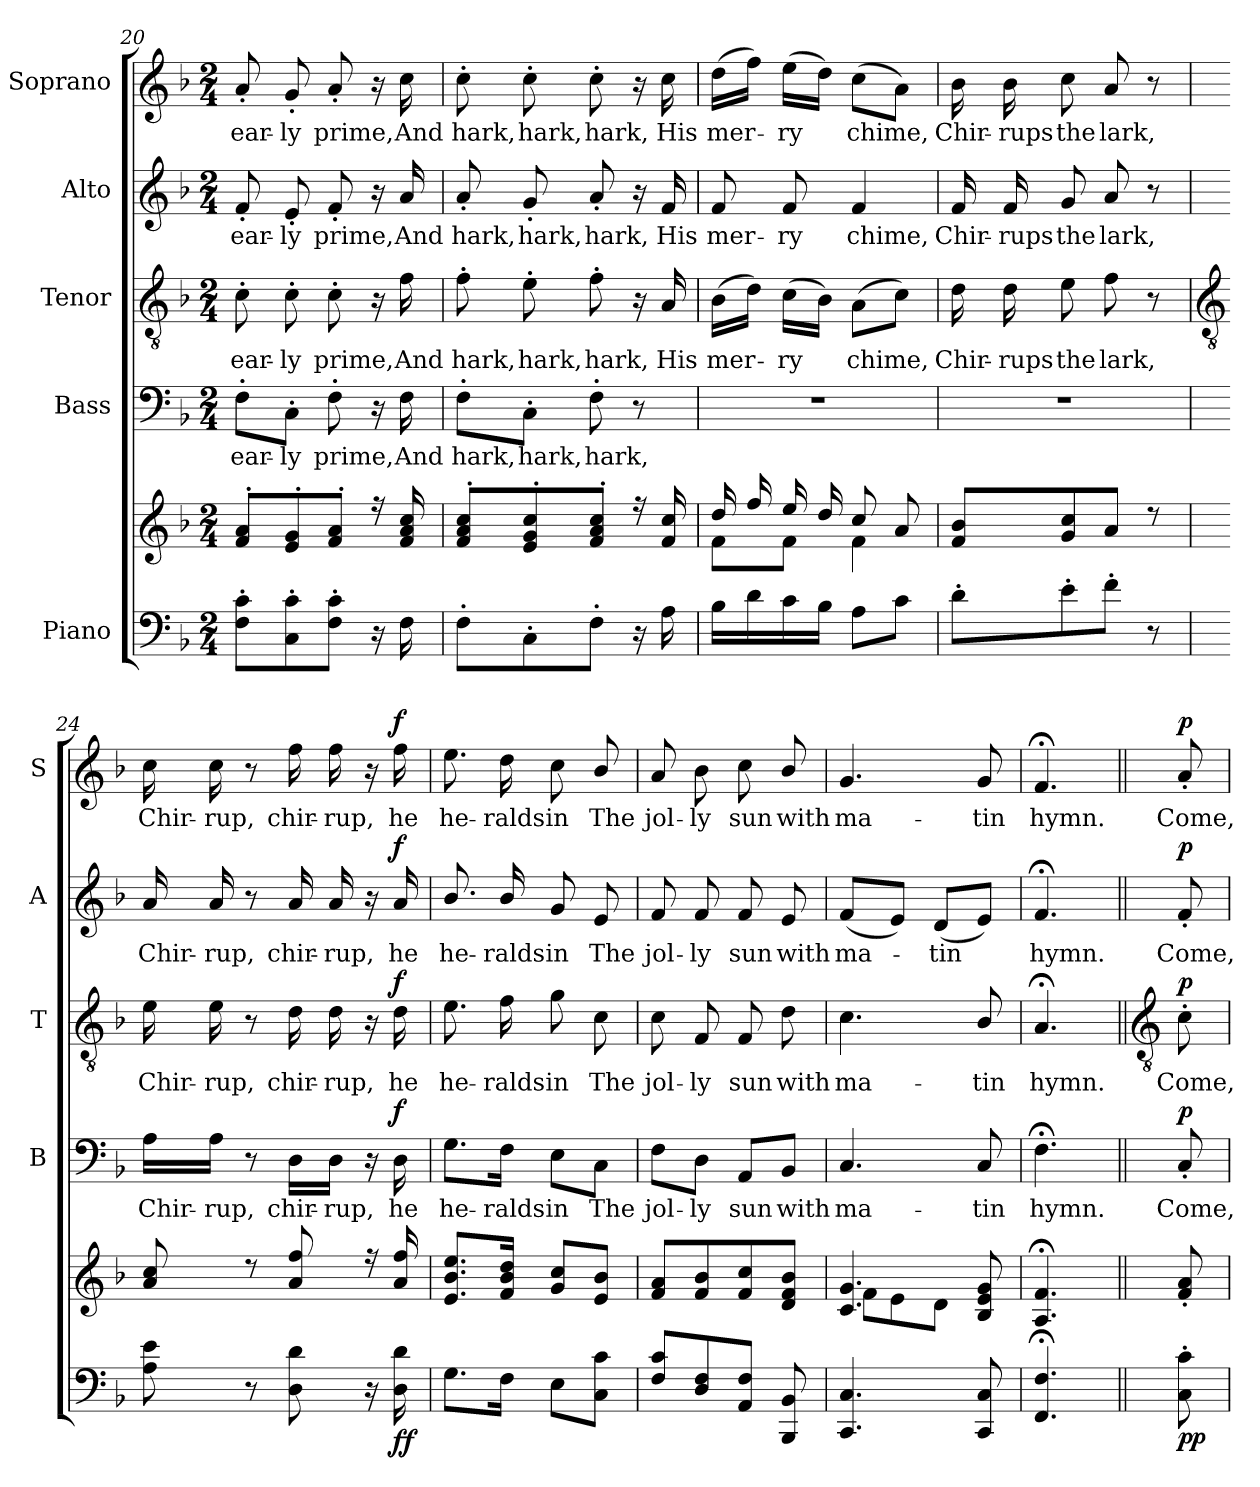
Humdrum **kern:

**kern	**kern	**dynam	**kern	**text	**dynam	**kern	**text	**dynam	**kern	**text	**dynam	**kern	**text	**dynam
*part5	*part5	*part5	*part4	*part4	*part4	*part3	*part3	*part3	*part2	*part2	*part2	*part1	*part1	*part1
*staff6	*staff5	*staff5/6	*staff4	*staff4	*staff4	*staff3	*staff3	*staff3	*staff2	*staff2	*staff2	*staff1	*staff1	*staff1
*I"Piano	*	*	*I"Bass	*	*	*I"Tenor	*	*	*I"Alto	*	*	*I"Soprano	*	*
*	*	*	*I'B	*	*	*I'T	*	*	*I'A	*	*	*I'S	*	*
!!LO:LB:g=z
*clefF4	*clefG2	*	*clefF4	*	*	*clefGv2	*	*	*clefG2	*	*	*clefG2	*	*
*k[b-]	*k[b-]	*	*k[b-]	*	*	*k[b-]	*	*	*k[b-]	*	*	*k[b-]	*	*
*F:	*F:	*	*F:	*	*	*F:	*	*	*F:	*	*	*F:	*	*
*M2/4	*M2/4	*	*M2/4	*	*	*M2/4	*	*	*M2/4	*	*	*M2/4	*	*
=20	=20	=20	=20	=20	=20	=20	=20	=20	=20	=20	=20	=20	=20	=20
*	*^	*	*	*	*	*	*	*	*	*	*	*	*	*
!	!	!LO:N:vis=1	!	!	!LO:LY:b	!	!	!LO:LY:b	!	!	!LO:LY:b	!	!	!LO:LY:b	!
8F' 8c'L	8f' 8a'L	2ryy	.	8F'\L	ear-	.	8c'	ear-	.	8f'	ear-	.	8a'	ear-	.
!	!	!	!	!	!LO:LY:b	!	!	!LO:LY:b	!	!	!LO:LY:b	!	!	!LO:LY:b	!
8C' 8c'	8e' 8g'	.	.	8C'\J	-ly	.	8c'	-ly	.	8e'	-ly	.	8g'	-ly	.
!	!	!	!	!	!LO:LY:b	!	!	!LO:LY:b	!	!	!LO:LY:b	!	!	!LO:LY:b	!
8F' 8c'J	8f' 8a'J	.	.	8F'	prime,	.	8c'	prime,	.	8f'	prime,	.	8a'	prime,	.
16r	16r	.	.	16r	.	.	16r	.	.	16r	.	.	16r	.	.
!	!	!	!	!	!LO:LY:b	!	!	!LO:LY:b	!	!	!LO:LY:b	!	!	!LO:LY:b	!
16F	16f 16a 16cc	.	.	16F	And	.	16f	And	.	16a	And	.	16cc	And	.
=21	=21	=21	=21	=21	=21	=21	=21	=21	=21	=21	=21	=21	=21	=21	=21
!	!	!LO:N:vis=1	!	!	!LO:LY:b	!	!	!LO:LY:b	!	!	!LO:LY:b	!	!	!LO:LY:b	!
8F'L	8f' 8a' 8cc'L	2ryy	.	8F'\L	hark,	.	8f'	hark,	.	8a'	hark,	.	8cc'	hark,	.
!	!	!	!	!	!LO:LY:b	!	!	!LO:LY:b	!	!	!LO:LY:b	!	!	!LO:LY:b	!
8C'	8e' 8g' 8cc'	.	.	8C'\J	hark,	.	8e'	hark,	.	8g'	hark,	.	8cc'	hark,	.
!	!	!	!	!	!LO:LY:b	!	!	!LO:LY:b	!	!	!LO:LY:b	!	!	!LO:LY:b	!
8F'J	8f' 8a' 8cc'J	.	.	8F'	hark,	.	8f'	hark,	.	8a'	hark,	.	8cc'	hark,	.
16r	16r	.	.	8r	.	.	16r	.	.	16r	.	.	16r	.	.
!	!	!	!	!	!	!	!	!LO:LY:b	!	!	!LO:LY:b	!	!	!LO:LY:b	!
16A	16f 16cc	.	.	.	.	.	16A	His	.	16f	His	.	16cc	His	.
=22	=22	=22	=22	=22	=22	=22	=22	=22	=22	=22	=22	=22	=22	=22	=22
!	!	!	!	!LO:N:vis=1	!	!	!	!LO:LY:b	!	!	!LO:LY:b	!	!	!LO:LY:b	!
16B-LL	16dd/LL	8f\L	.	2r	.	.	(>16B-LL	mer-	.	8f	mer-	.	(>16ddLL	mer-	.
16d	16ff/	.	.	.	.	.	16dJJ)	.	.	.	.	.	16ffJJ)	.	.
!	!	!	!	!	!	!	!	!LO:LY:b	!	!	!LO:LY:b	!	!	!LO:LY:b	!
16c	16ee/	8f\J	.	.	.	.	(>16cLL	ry	.	8f	-ry	.	(>16eeLL	ry	.
16B-JJ	16dd/	.	.	.	.	.	16B-JJ)	.	.	.	.	.	16ddJJ)	.	.
!	!	!	!	!	!	!	!	!LO:LY:b	!	!	!LO:LY:b	!	!	!LO:LY:b	!
8AL	8cc/	4f\	.	.	.	.	(>8AL	chime,	.	4f	chime,	.	(>8ccL	chime,	.
8cJ	8a/J	.	.	.	.	.	8cJ)	.	.	.	.	.	8aJ)	.	.
=23	=23	=23	=23	=23	=23	=23	=23	=23	=23	=23	=23	=23	=23	=23	=23
!	!	!LO:N:vis=1	!	!LO:N:vis=1	!	!	!	!LO:LY:b	!	!	!LO:LY:b	!	!	!LO:LY:b	!
8d'L	8f 8b-L	2ryy	.	2r	.	.	16d	Chir-	.	16f	Chir-	.	16b-	Chir-	.
!	!	!	!	!	!	!	!	!LO:LY:b	!	!	!LO:LY:b	!	!	!LO:LY:b	!
.	.	.	.	.	.	.	16d	-rups	.	16f	-rups	.	16b-	-rups	.
!	!	!	!	!	!	!	!	!LO:LY:b	!	!	!LO:LY:b	!	!	!LO:LY:b	!
8e'	8g 8cc	.	.	.	.	.	8e	the	.	8g	the	.	8cc	the	.
!	!	!	!	!	!	!	!	!LO:LY:b	!	!	!LO:LY:b	!	!	!LO:LY:b	!
8f'J	8aJ	.	.	.	.	.	8f	lark,	.	8a	lark,	.	8a	lark,	.
8r	8r	.	.	.	.	.	8r	.	.	8r	.	.	8r	.	.
!!LO:LB:g=z
=24	=24	=24	=24	=24	=24	=24	=24	=24	=24	=24	=24	=24	=24	=24	=24
*	*	*	*	*	*	*	*clefGv2	*	*	*	*	*	*	*	*
!	!	!LO:N:vis=1	!	!	!LO:LY:b	!	!	!LO:LY:b	!	!	!LO:LY:b	!	!	!LO:LY:b	!
8A 8e	8a 8cc	2ryy	.	16A\LL	Chir-	.	16e	Chir-	.	16a	Chir-	.	16cc	Chir-	.
!	!	!	!	!	!LO:LY:b	!	!	!LO:LY:b	!	!	!LO:LY:b	!	!	!LO:LY:b	!
.	.	.	.	16A\JJ	-rup,	.	16e	-rup,	.	16a	-rup,	.	16cc	-rup,	.
8r	8r	.	.	8r	.	.	8r	.	.	8r	.	.	8r	.	.
!	!	!	!	!	!LO:LY:b	!	!	!LO:LY:b	!	!	!LO:LY:b	!	!	!LO:LY:b	!
8D 8d	8a 8ff	.	.	16D\LL	chir-	.	16d	chir-	.	16a	chir-	.	16ff	chir-	.
!	!	!	!	!	!LO:LY:b	!	!	!LO:LY:b	!	!	!LO:LY:b	!	!	!LO:LY:b	!
.	.	.	.	16D\JJ	-rup,	.	16d	-rup,	.	16a	-rup,	.	16ff	-rup,	.
16r	16r	.	.	16r	.	.	16r	.	.	16r	.	.	16r	.	.
!	!	!	!LO:DY:b=2	!	!LO:LY:b	!	!	!LO:LY:b	!	!	!LO:LY:b	!	!	!LO:LY:b	!
!	!	!	!LO:DY:n=1:b	!	!	!LO:DY:b	!	!	!LO:DY:b	!	!	!LO:DY:b	!	!	!LO:DY:b
16D 16d	16a 16ff	.	f f	16D	he	f	16d	he	f	16a	he	f	16ff	he	f
=25	=25	=25	=25	=25	=25	=25	=25	=25	=25	=25	=25	=25	=25	=25	=25
!	!	!LO:N:vis=1	!	!	!LO:LY:b	!	!	!LO:LY:b	!	!	!LO:LY:b	!	!	!LO:LY:b	!
8.GL	8.e 8.b- 8.eeL	2ryy	.	8.G\L	he-	.	8.e	he-	.	8.b-/	he-	.	8.ee	he-	.
!	!	!	!	!	!LO:LY:b	!	!	!LO:LY:b	!	!	!LO:LY:b	!	!	!LO:LY:b	!
16FJ	16f 16b- 16ddJ	.	.	16F\Jk	-ralds	.	16f	-ralds	.	16b-/	-ralds	.	16dd	-ralds	.
!	!	!	!	!	!LO:LY:b	!	!	!LO:LY:b	!	!	!LO:LY:b	!	!	!LO:LY:b	!
8EL	8g 8ccL	.	.	8E\L	in	.	8g	in	.	8g	in	.	8cc	in	.
!	!	!	!	!	!LO:LY:b	!	!	!LO:LY:b	!	!	!LO:LY:b	!	!	!LO:LY:b	!
8C 8cJ	8e/ 8b-/J	.	.	8C\J	The	.	8c	The	.	8e	The	.	8b-/	The	.
=26	=26	=26	=26	=26	=26	=26	=26	=26	=26	=26	=26	=26	=26	=26	=26
!	!	!LO:N:vis=1	!	!	!LO:LY:b	!	!	!LO:LY:b	!	!	!LO:LY:b	!	!	!LO:LY:b	!
8F 8cL	8f 8aL	2ryy	.	8F\L	jol-	.	8c	jol-	.	8f	jol-	.	8a	jol-	.
!	!	!	!	!	!LO:LY:b	!	!	!LO:LY:b	!	!	!LO:LY:b	!	!	!LO:LY:b	!
8D/ 8F/	8f 8b-	.	.	8D\J	-ly	.	8F	-ly	.	8f	-ly	.	8b-	-ly	.
!	!	!	!	!	!LO:LY:b	!	!	!LO:LY:b	!	!	!LO:LY:b	!	!	!LO:LY:b	!
8AA 8FJ	8f 8cc	.	.	8AA/L	sun	.	8F	sun	.	8f	sun	.	8cc	sun	.
!	!	!	!	!	!LO:LY:b	!	!	!LO:LY:b	!	!	!LO:LY:b	!	!	!LO:LY:b	!
8BBB- 8BB-	8d/ 8f/ 8b-/J	.	.	8BB-/J	with	.	8d	with	.	8e/	with	.	8b-/	with	.
=27	=27	=27	=27	=27	=27	=27	=27	=27	=27	=27	=27	=27	=27	=27	=27
!	!	!	!	!	!LO:LY:b	!	!	!LO:LY:b	!	!	!LO:LY:b	!	!	!LO:LY:b	!
4.CC 4.C	4.c 4.g	8f\L	.	4.C	ma-	.	4.c	ma-	.	(<8fL	ma-	.	4.g	ma-	.
.	.	8e\	.	.	.	.	.	.	.	8eJ)	.	.	.	.	.
!	!	!	!	!	!	!	!	!	!	!	!LO:LY:b	!	!	!	!
.	.	8d\J	.	.	.	.	.	.	.	(<8dL	tin	.	.	.	.
!	!	!	!	!	!LO:LY:b	!	!	!LO:LY:b	!	!	!	!	!	!LO:LY:b	!
8CC 8C	8B- 8e 8g	8ryy	.	8C	-tin	.	8B-/	-tin	.	8eJ)	.	.	8g	-tin	.
=28	=28	=28	=28	=28	=28	=28	=28	=28	=28	=28	=28	=28	=28	=28	=28
!	!	!	!	!	!LO:LY:b	!	!	!LO:LY:b	!	!	!LO:LY:b	!	!	!LO:LY:b	!
4.FF; 4.F;	4.A;< 4.f;<	4.ryy	.	4.F;<	hymn.	.	4.A;<	hymn.	.	4.f;<	hymn.	.	4.f;<	hymn.	.
*	*v	*v	*	*	*	*	*	*	*	*	*	*	*	*	*
!!LO:LB:g=z
=29||	=29||	=29||	=29||	=29||	=29||	=29||	=29||	=29||	=29||	=29||	=29||	=29||	=29||	=29||
*	*	*	*	*	*	*clefGv2	*	*	*	*	*	*	*	*
*	*^	*	*	*	*	*	*	*	*	*	*	*	*	*
!	!	!	!LO:DY:b=2	!	!LO:LY:b	!	!	!LO:LY:b	!	!	!LO:LY:b	!	!	!LO:LY:b	!
!	!	!	!LO:DY:n=1:b	!	!	!LO:DY:b	!	!	!LO:DY:b	!	!	!LO:DY:b	!	!	!LO:DY:b
*	*v	*v	*	*	*	*	*	*	*	*	*	*	*	*	*
8C\' 8c\'	8f' 8a'	p p	8C'	Come,	p	8c'	Come,	p	8f'	Come,	p	8a'	Come,	p
=	=	=	=	=	=	=	=	=	=	=	=	=	=	=
*-	*-	*-	*-	*-	*-	*-	*-	*-	*-	*-	*-	*-	*-	*-
